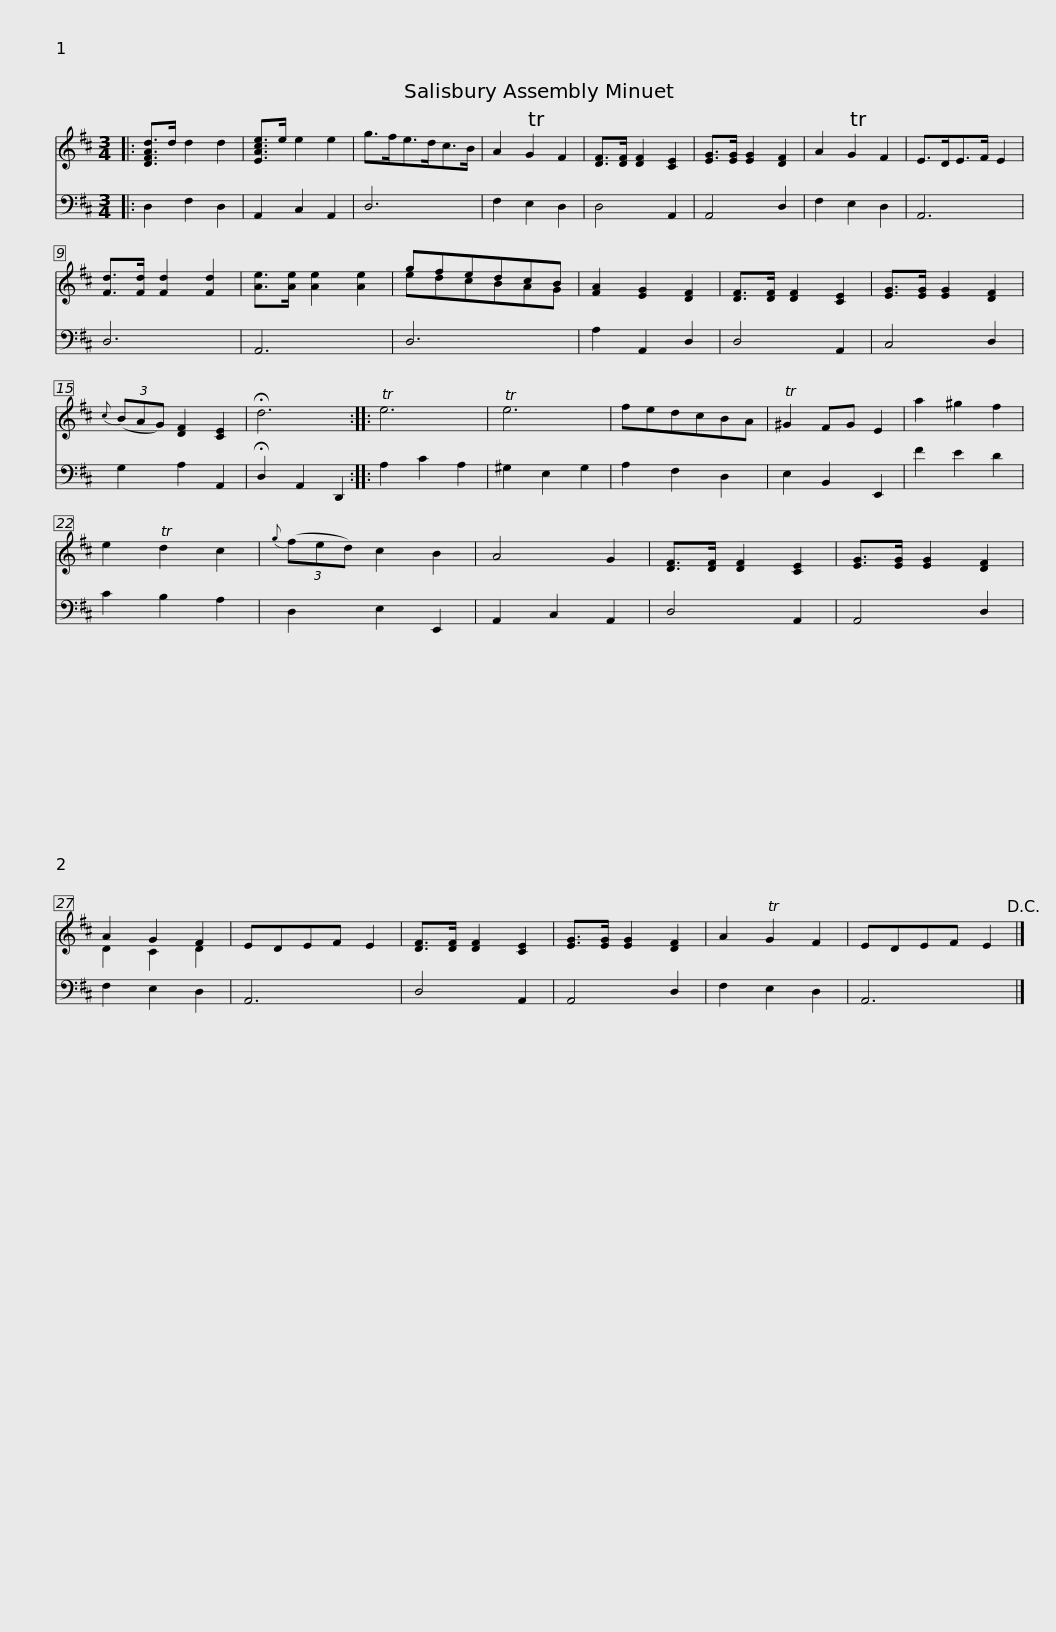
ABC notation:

X:1
%%score ( 1 2 ) 3
L:1/8
M:3/4
I:linebreak $
K:D
V:1 treble
V:2 treble
V:3 bass
V:1
|: [DFAd]>d d2 d2 | [EAce]>e e2 e2 | g>fe>dc>B | A2 TG2 F2 | [DF]>[DF] [DF]2 [CE]2 | %5
 [EG]>[EG] [EG]2 [DF]2 | A2 TG2 F2 | E>DE>F E2 |$ [Fd]>[Fd] [Fd]2 [Fd]2 | [Ae]>[Ae] [Ae]2 [Ae]2 | %10
 gfedcB | [FA]2 [EG]2 [DF]2 | [DF]>[DF] [DF]2 [CE]2 | [EG]>[EG] [EG]2 [DF]2 |{c} (3(BAG) [DF]2 [CE]2 | %15
 !fermata!d6 :: Te6 |$ Te6 | fedcBA | T^G2 FG E2 | %20
 a2 ^g2 f2 | e2 Td2 c2 |{g} (3(fed) c2 B2 | A4 G2 | [DF]>[DF] [DF]2 [CE]2 | %25
 [EG]>[EG] [EG]2 [DF]2 |$ A2 G2 F2 | EDEF E2 | [DF]>[DF] [DF]2 [CE]2 | [EG]>[EG] [EG]2 [DF]2 | %30
 A2 TG2 F2 | EDEF E2!D.C.! |] %32
V:2
|: x6 | x6 | x6 | x6 | x6 | %5
 x6 | x6 | x6 |$ x6 | x6 | %10
 edcBAG | x6 | x6 | x6 | x6 | %15
 x6 :: x6 |$ x6 | x6 | x6 | %20
 x6 | x6 | x6 | x6 | x6 | %25
 x6 |$ D2 C2 D2 | x6 | x6 | x6 | %30
 x6 | x6 |] %32
V:3
|: D,2 F,2 D,2 | A,,2 C,2 A,,2 | D,6 | F,2 E,2 D,2 | D,4 A,,2 | %5
 A,,4 D,2 | F,2 E,2 D,2 | A,,6 |$ D,6 | A,,6 | %10
 D,6 | A,2 A,,2 D,2 | D,4 A,,2 | C,4 D,2 | G,2 A,2 A,,2 | %15
 !fermata!D,2 A,,2 D,,2 :: A,2 C2 A,2 |$ ^G,2 E,2 G,2 | A,2 F,2 D,2 | E,2 B,,2 E,,2 | %20
 F2 E2 D2 | C2 B,2 A,2 | D,2 E,2 E,,2 | A,,2 C,2 A,,2 | D,4 A,,2 | %25
 A,,4 D,2 |$ F,2 E,2 D,2 | A,,6 | D,4 A,,2 | A,,4 D,2 | %30
 F,2 E,2 D,2 | A,,6 |] %32
